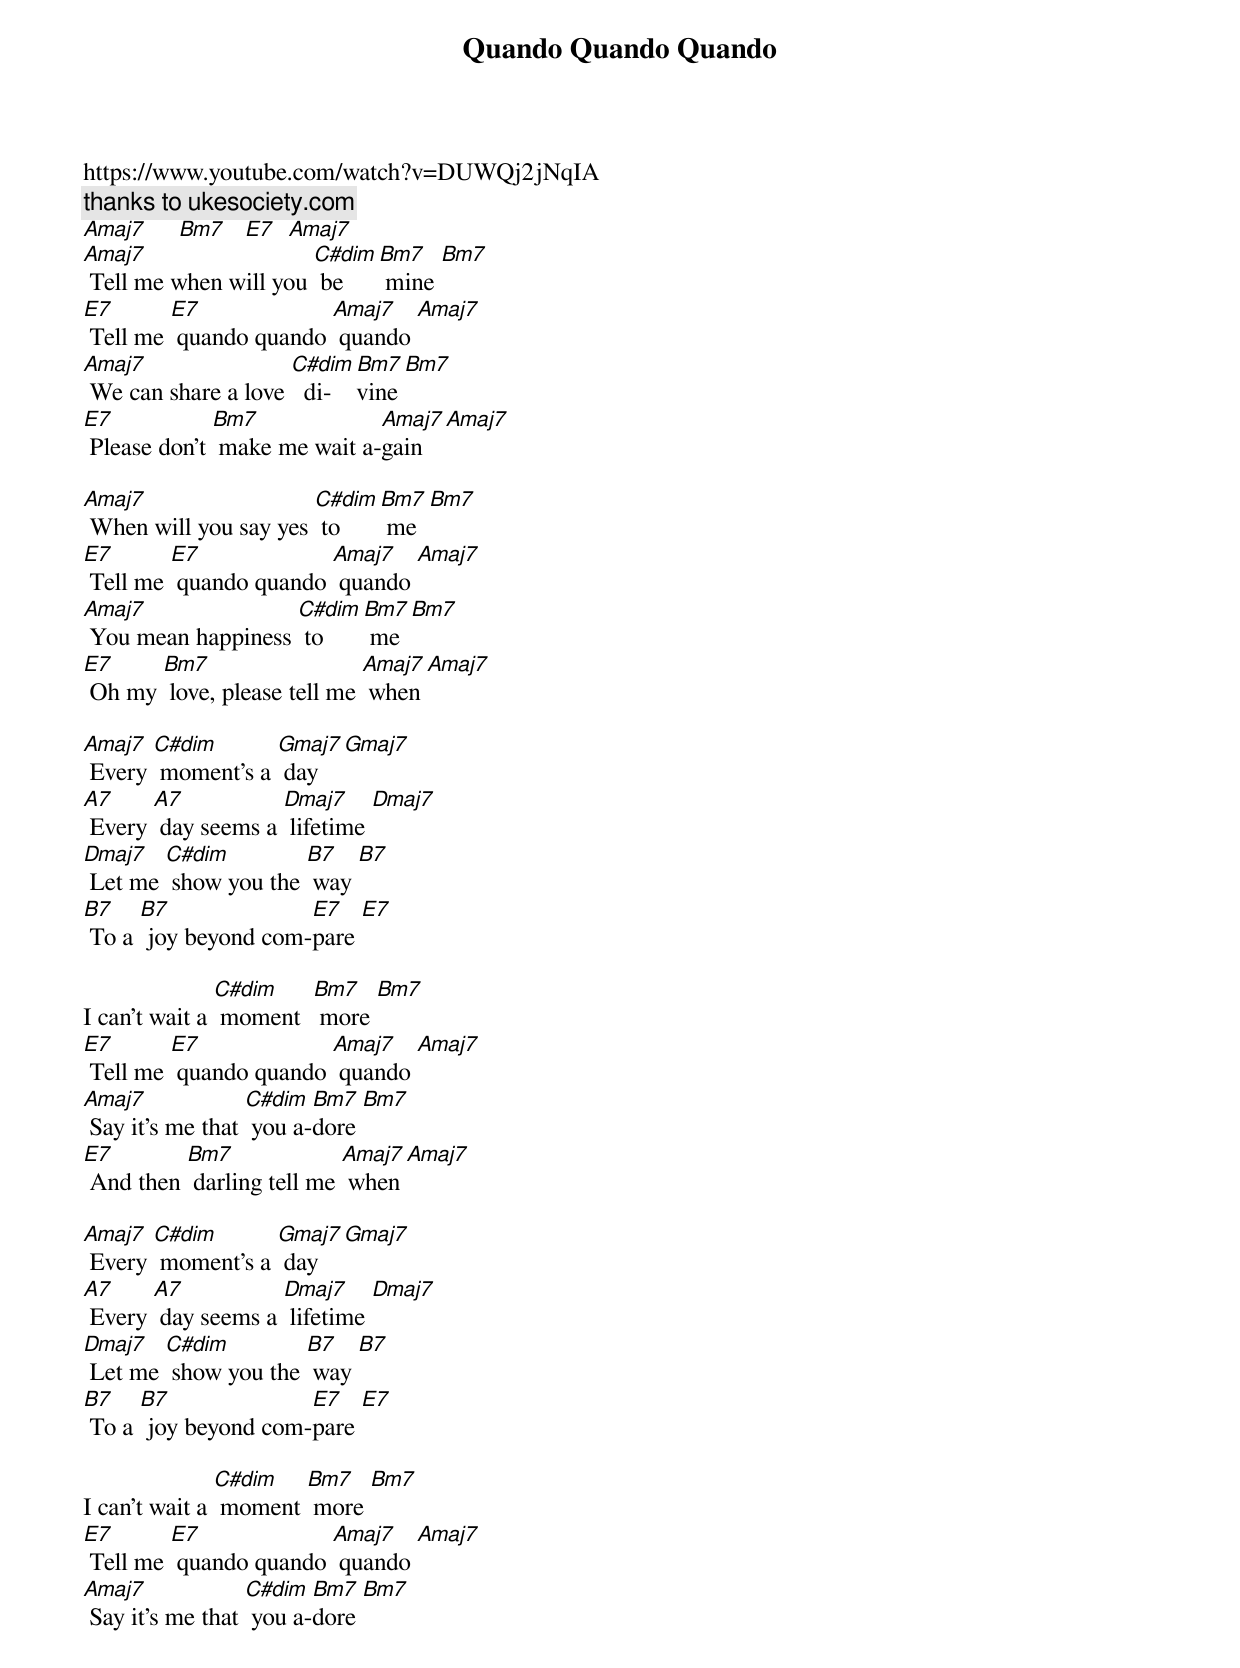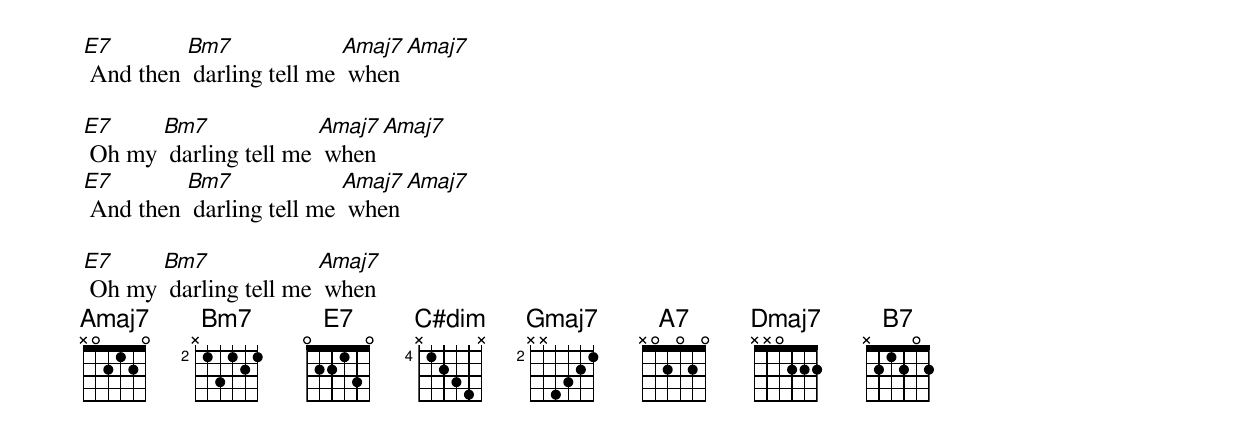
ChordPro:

{t:Quando Quando Quando }
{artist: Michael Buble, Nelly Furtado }
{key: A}
https://www.youtube.com/watch?v=DUWQj2jNqIA
{c: thanks to ukesociety.com}
[Amaj7]     [Bm7]   [E7]  [Amaj7]
[Amaj7] Tell me when will you [C#dim] be [Bm7] mine [Bm7]
[E7] Tell me [E7] quando quando [Amaj7] quando [Amaj7]
[Amaj7] We can share a love [C#dim]  di-[Bm7]vine [Bm7]
[E7] Please don't [Bm7] make me wait a-[Amaj7]gain [Amaj7]

[Amaj7] When will you say yes [C#dim] to [Bm7] me  [Bm7]
[E7] Tell me [E7] quando quando [Amaj7] quando [Amaj7]
[Amaj7] You mean happiness [C#dim] to [Bm7] me [Bm7]
[E7] Oh my [Bm7] love, please tell me [Amaj7] when [Amaj7]

[Amaj7] Every [C#dim] moment's a [Gmaj7] day  [Gmaj7]
[A7] Every [A7] day seems a [Dmaj7] lifetime [Dmaj7]
[Dmaj7] Let me [C#dim] show you the [B7] way [B7]
[B7] To a [B7] joy beyond com-[E7]pare [E7]

I can't wait a [C#dim] moment  [Bm7] more [Bm7]
[E7] Tell me [E7] quando quando [Amaj7] quando [Amaj7]
[Amaj7] Say it's me that [C#dim] you a-[Bm7]dore [Bm7]
[E7] And then [Bm7] darling tell me [Amaj7] when [Amaj7]

[Amaj7] Every [C#dim] moment's a [Gmaj7] day [Gmaj7]
[A7] Every [A7] day seems a [Dmaj7] lifetime [Dmaj7]
[Dmaj7] Let me [C#dim] show you the [B7] way [B7]
[B7] To a [B7] joy beyond com-[E7]pare [E7]

I can't wait a [C#dim] moment [Bm7] more [Bm7]
[E7] Tell me [E7] quando quando [Amaj7] quando [Amaj7]
[Amaj7] Say it's me that [C#dim] you a-[Bm7]dore [Bm7]
[E7] And then [Bm7] darling tell me [Amaj7] when [Amaj7]

[E7] Oh my [Bm7] darling tell me [Amaj7] when [Amaj7]
[E7] And then [Bm7] darling tell me [Amaj7] when [Amaj7]

[E7] Oh my [Bm7] darling tell me [Amaj7] when
